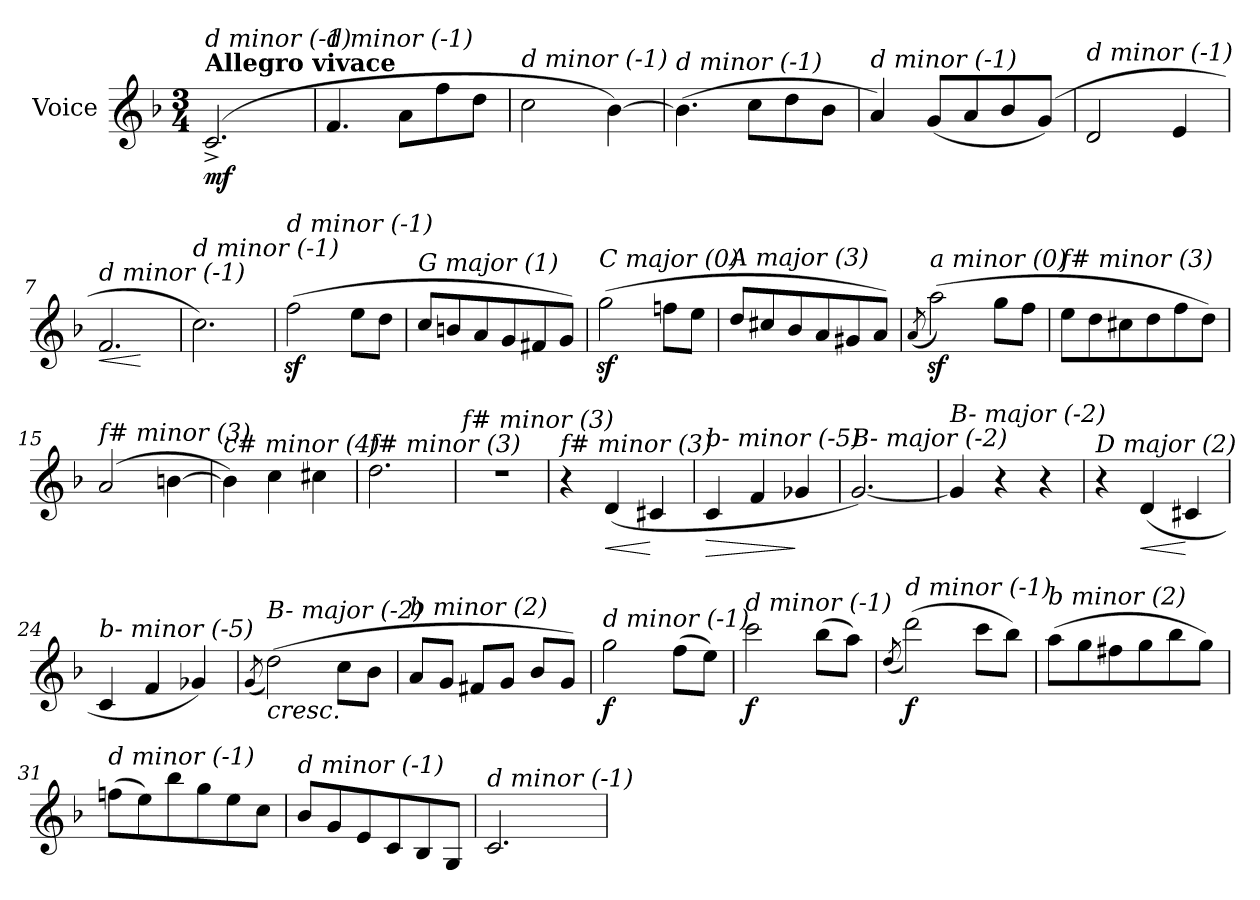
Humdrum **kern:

**kern	**dynam
*part1	*part1
*staff1	*staff1
*I"Voice	*
*clefG2	*
*k[b-]	*
*F:	*
*M3/4	*
=1	=1
!LO:TX:a:B:t=Allegro vivace	!
!LO:TX:i:t=d minor (-1)	!
!	!LO:DY:b
(2.c^</	mf
=2	=2
!LO:TX:i:t=d minor (-1)	!
4.f/	.
8a\L	.
8ff\	.
8dd\J	.
=3	=3
!LO:TX:i:t=d minor (-1)	!
2cc\	.
[4b-\)	.
=4	=4
!LO:TX:i:t=d minor (-1)	!
(>4.b-\]	.
8cc\L	.
8dd\	.
8b-\J	.
=5	=5
!LO:TX:i:t=d minor (-1)	!
4a/)	.
(<8g/L	.
8a/	.
8b-/	.
(8g/J)	.
=6	=6
!LO:TX:i:t=d minor (-1)	!
2d/	.
4e/	.
=7	=7
!LO:TX:i:t=d minor (-1)	!
!	!LO:HP:b
2.f/	<
.	[
!!LO:LB:g=z
=8	=8
!LO:TX:i:t=d minor (-1)	!
2.cc\)	.
=9	=9
!LO:TX:i:t=d minor (-1)	!
(>2ffz<\	.
8ee\L	.
8dd\J	.
=10	=10
!LO:TX:i:t=G major (1)	!
8cc/L	.
8bn/	.
8a/	.
8g/	.
8f#X/	.
8g/J)	.
=11	=11
!LO:TX:i:t=C major (0)	!
(>2ggz<\	.
8ffn\L	.
8ee\J	.
=12	=12
!LO:TX:i:t=A major (3)	!
8dd/L	.
8cc#X/	.
8b-/	.
8a/	.
8g#X/	.
8a/J)	.
=13	=13
(<8qa/	.
!LO:TX:i:t=a minor (0)	!
(>2aaz<\)	.
8gg\L	.
8ff\J	.
!!LO:LB:g=z
=14	=14
!LO:TX:i:t=f# minor (3)	!
8ee\L	.
8dd\	.
8cc#X\	.
8dd\	.
8ff\	.
8dd\J)	.
=15	=15
!LO:TX:i:t=f# minor (3)	!
(2a/	.
[4bn\	.
=16	=16
!LO:TX:i:t=c# minor (4)	!
4b\])	.
4cc\	.
4cc#X\	.
=17	=17
!LO:TX:i:t=f# minor (3)	!
2.dd\	.
=18	=18
!LO:TX:i:t=f# minor (3)	!
2.r	.
=19	=19
!LO:TX:i:t=f# minor (3)	!
4r	.
!	!LO:HP:b
(<4d/	<
4c#Xi/	[
=20	=20
!LO:TX:i:t=b- minor (-5)	!
!	!LO:HP:b
4c/	>
4f/	.
4g-Xi/	]
!!LO:LB:g=z
=21	=21
!LO:TX:i:t=B- major (-2)	!
[2.g/)	.
=22	=22
!LO:TX:i:t=B- major (-2)	!
4g/]	.
4r	.
4r	.
=23	=23
!LO:TX:i:t=D major (2)	!
4r	.
!	!LO:HP:b
(<4d/	<
4c#Xi/	[
=24	=24
!LO:TX:i:t=b- minor (-5)	!
4c/	.
4f/	.
4g-Xi/)	.
=25	=25
(<8qg/	.
!LO:TX:b:i:t=cresc.	!
!LO:TX:i:t=B- major (-2)	!
(>2dd\)	.
8cc\L	.
8b-\J	.
=26	=26
!LO:TX:i:t=b minor (2)	!
8a/L	.
8g/J	.
8f#X/L	.
8g/J	.
8b-/L	.
8g/J)	.
=27	=27
!LO:TX:i:t=d minor (-1)	!
!	!LO:DY:b
2gg\	f
(>8ff\L	.
8ee\J)	.
!!LO:LB:g=z
=28	=28
!LO:TX:i:t=d minor (-1)	!
!	!LO:DY:b
2ccc\	f
(>8bb-\L	.
8aa\J)	.
=29	=29
(<8qdd/	.
!LO:TX:i:t=d minor (-1)	!
!	!LO:DY:b
(>2ddd\)	f
8ccc\L	.
8bb-\J)	.
=30	=30
!LO:TX:i:t=b minor (2)	!
(>8aa\L	.
8gg\	.
8ff#X\	.
8gg\	.
8bb-\	.
8gg\J)	.
=31	=31
!LO:TX:i:t=d minor (-1)	!
(>8ffn\L	.
8ee\)	.
8bb-\	.
8gg\	.
8ee\	.
8cc\J	.
=32	=32
!LO:TX:i:t=d minor (-1)	!
8b-/L	.
8g/	.
8e/	.
8c/	.
8B-/	.
8G/J	.
=33	=33
!LO:TX:i:t=d minor (-1)	!
2.c/	.
=	=
*-	*-
